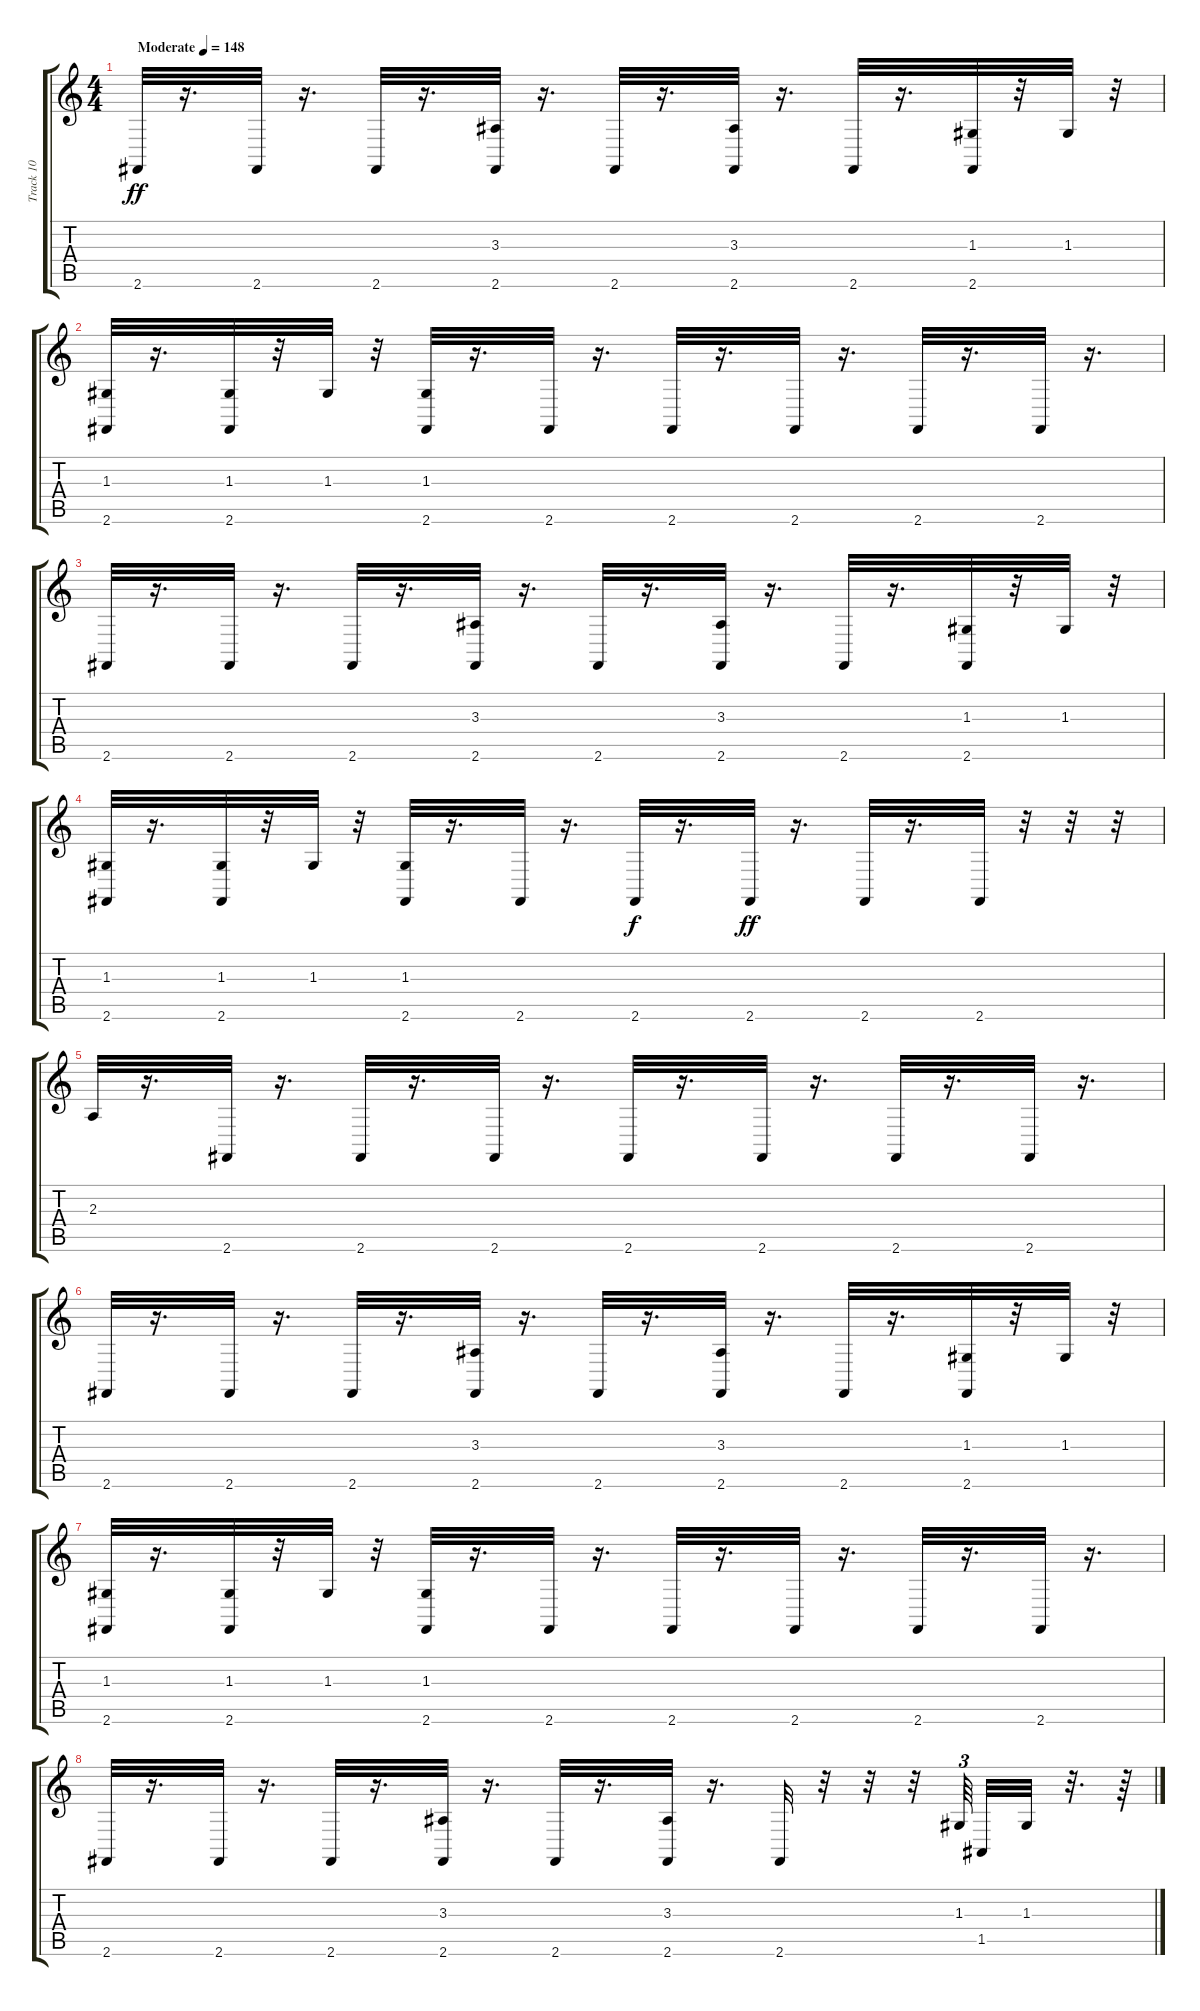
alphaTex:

\track ("Track 10" "Track 10") {instrument synthdrum}
\staff {score tabs}
\tuning (E4 B3 G3 D3 A2 E2) {hide}
\ts (4 4)
\tempo (148 "Moderate")
\clef g2
\ks c
2.6.32{dy ff instrument synthdrum} r.16{d} 2.6.32 r.16{d} 2.6.32 r.16{d} (3.3 2.6).32 r.16{d} 2.6.32 r.16{d} (3.3 2.6).32 r.16{d} 2.6.32 r.16{d} (1.3 2.6).32 r.32 1.3.32 r.32 |
(1.3 2.6).32 r.16{d} (1.3 2.6).32 r.32 1.3.32 r.32 (1.3 2.6).32 r.16{d} 2.6.32 r.16{d} 2.6.32 r.16{d} 2.6.32 r.16{d} 2.6.32 r.16{d} 2.6.32 r.16{d} |
2.6.32 r.16{d} 2.6.32 r.16{d} 2.6.32 r.16{d} (3.3 2.6).32 r.16{d} 2.6.32 r.16{d} (3.3 2.6).32 r.16{d} 2.6.32 r.16{d} (1.3 2.6).32 r.32 1.3.32 r.32 |
(1.3 2.6).32 r.16{d} (1.3 2.6).32 r.32 1.3.32 r.32 (1.3 2.6).32 r.16{d} 2.6.32 r.16{d} 2.6.32{dy f} r.16{d} 2.6.32{dy ff} r.16{d} 2.6.32 r.16{d} 2.6.32 r.32 r.32 r.32 |
2.3.32 r.16{d} 2.6.32 r.16{d} 2.6.32 r.16{d} 2.6.32 r.16{d} 2.6.32 r.16{d} 2.6.32 r.16{d} 2.6.32 r.16{d} 2.6.32 r.16{d} |
2.6.32 r.16{d} 2.6.32 r.16{d} 2.6.32 r.16{d} (3.3 2.6).32 r.16{d} 2.6.32 r.16{d} (3.3 2.6).32 r.16{d} 2.6.32 r.16{d} (1.3 2.6).32 r.32 1.3.32 r.32 |
(1.3 2.6).32 r.16{d} (1.3 2.6).32 r.32 1.3.32 r.32 (1.3 2.6).32 r.16{d} 2.6.32 r.16{d} 2.6.32 r.16{d} 2.6.32 r.16{d} 2.6.32 r.16{d} 2.6.32 r.16{d} |
2.6.32 r.16{d} 2.6.32 r.16{d} 2.6.32 r.16{d} (3.3 2.6).32 r.16{d} 2.6.32 r.16{d} (3.3 2.6).32 r.16{d} 2.6.32 r.32 r.32 r.32 1.3.64{tu (3 2) beam splitsecondary} 1.5.32 1.3.32 r.32{d} r.64
